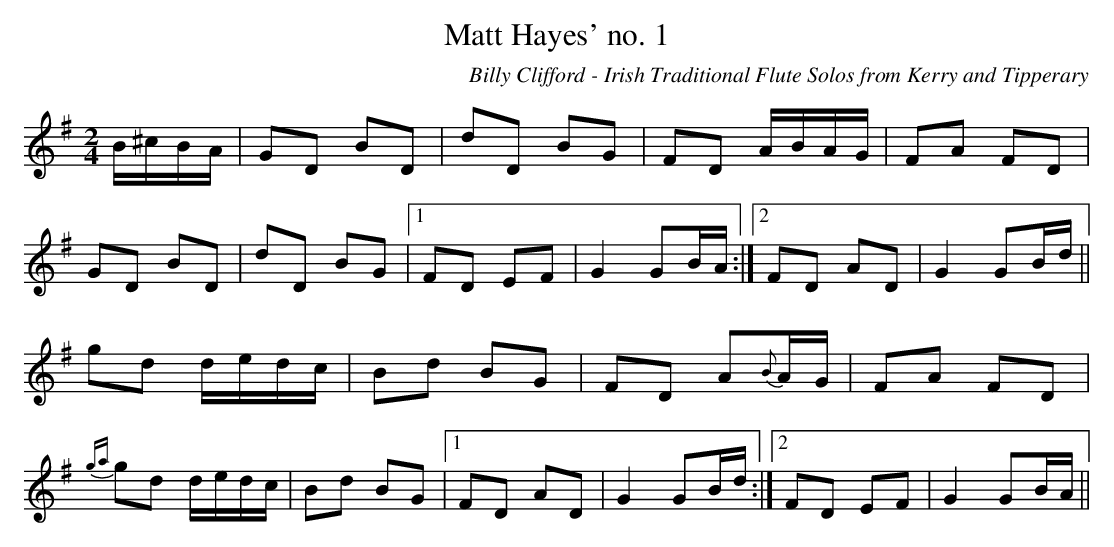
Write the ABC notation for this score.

X:1
T:Matt Hayes' no. 1
C:Billy Clifford - Irish Traditional Flute Solos from Kerry and Tipperary
M:2/4
L:1/8
K:G
B/^c/B/A/ |GD BD|dD BG|FD A/B/A/G/ |FA FD|
GD BD|dD BG|1FD EF|G2 GB/A/ :|2FD AD|G2GB/d/||
gd d/e/d/c/| Bd BG |FD A{B}A/G/ |FA FD |
{ga}gd d/e/d/c/|Bd BG |1FD AD|G2GB/d/:|2FD EF|G2 GB/A/||
